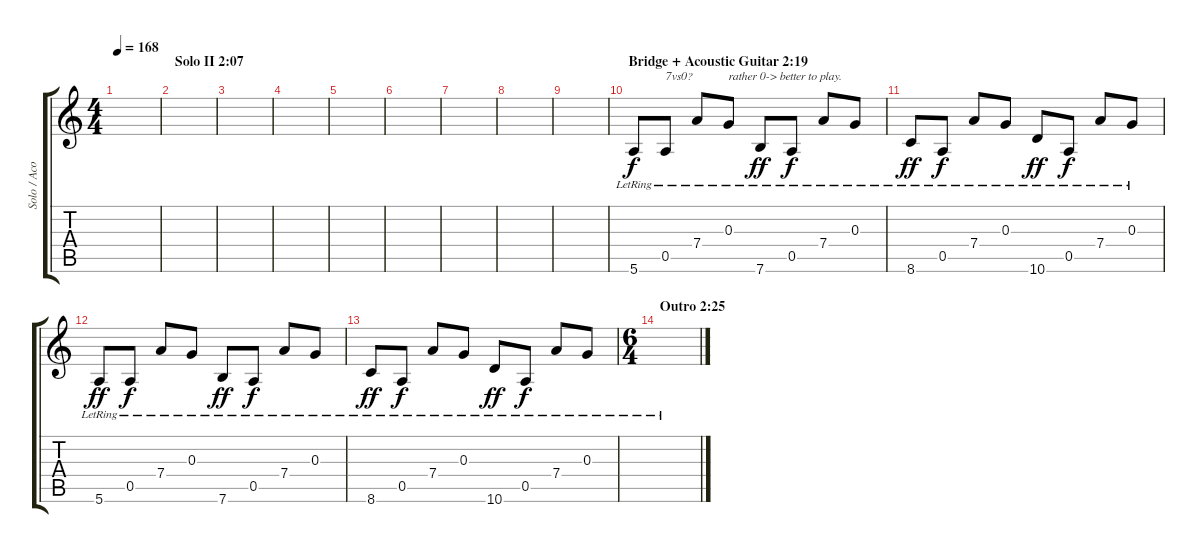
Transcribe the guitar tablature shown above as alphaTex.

\track ("Solo / Acoustic Guitar" "Solo / Aco") {instrument overdrivenguitar}
\staff {score tabs}
\tuning (E4 B3 G3 D3 A2 E2) {hide}
\ts (4 4)
\tempo 168
\clef g2
\ks c
|
\section ("" "Solo II 2:07")
|
|
|
|
|
|
|
|
\section ("" "Bridge + Acoustic Guitar 2:19")
5.6{lr}.8{volume 10 instrument electricguitarjazz} 0.5{lr}.8{txt "7vs0?" dy f} 7.4{lr}.8 0.3{lr}.8{txt "rather 0-> better to play."} 7.6{lr}.8{dy ff} 0.5{lr}.8{dy f} 7.4{lr}.8 0.3{lr}.8 |
8.6{lr}.8{dy ff} 0.5{lr}.8{dy f} 7.4{lr}.8 0.3{lr}.8 10.6{lr}.8{dy ff} 0.5{lr}.8{dy f} 7.4{lr}.8 0.3{lr}.8 |
5.6{lr}.8{dy ff} 0.5{lr}.8{dy f} 7.4{lr}.8 0.3{lr}.8 7.6{lr}.8{dy ff} 0.5{lr}.8{dy f} 7.4{lr}.8 0.3{lr}.8 |
8.6{lr}.8{dy ff} 0.5{lr}.8{dy f} 7.4{lr}.8 0.3{lr}.8 10.6{lr}.8{dy ff} 0.5{lr}.8{dy f} 7.4{lr}.8 0.3{lr}.8 |
\ts (6 4)
\section ("" "Outro 2:25")
